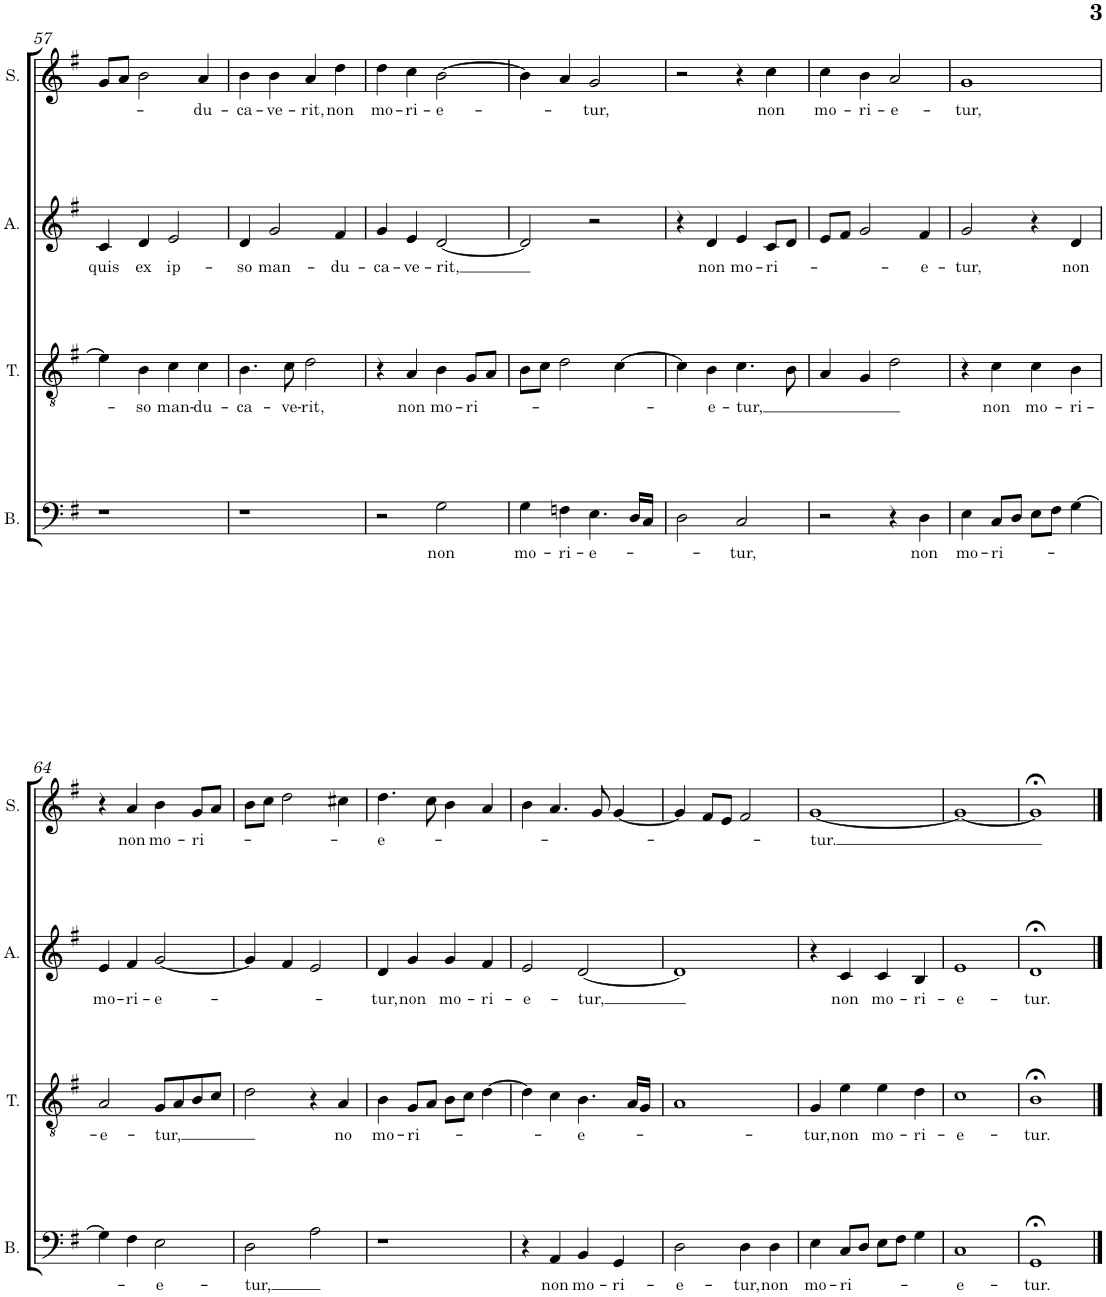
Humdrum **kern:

**kern	**text	**kern	**text	**kern	**text	**kern	**text
*part4	*part4	*part3	*part3	*part2	*part2	*part1	*part1
*staff4	*staff4	*staff3	*staff3	*staff2	*staff2	*staff1	*staff1
*I"Bass	*	*I"Tenor	*	*I"Alto	*	*I"Soprano	*
*I'B.	*	*I'T.	*	*I'A.	*	*I'S.	*
!!LO:PB:g=z
*clefF4	*	*clefGv2	*	*clefG2	*	*clefG2	*
*k[f#]	*	*k[f#]	*	*k[f#]	*	*k[f#]	*
*M4/4	*	*M4/4	*	*M4/4	*	*M4/4	*
*met(c)	*	*met(c)	*	*met(c)	*	*met(c)	*
=57	=57	=57	=57	=57	=57	=57	=57
!	!	!	!	!	!LO:LY:b	!	!
1r	.	4e\]	.	4c/	quis	8g/L	.
.	.	.	.	.	.	8a/J	.
!	!	!	!LO:LY:b	!	!LO:LY:b	!	!
.	.	4B\	-so	4d/	ex	2b\	.
!	!	!	!LO:LY:b	!	!LO:LY:b	!	!
.	.	4c\	man-	2e/	ip-	.	.
!	!	!	!LO:LY:b	!	!	!	!LO:LY:b
.	.	4c\	-du-	.	.	4a/	-du-
=58	=58	=58	=58	=58	=58	=58	=58
!	!	!	!LO:LY:b	!	!LO:LY:b	!	!LO:LY:b
1r	.	4.B\	-ca-	4d/	-so	4b\	-ca-
!	!	!	!	!	!LO:LY:b	!	!LO:LY:b
.	.	.	.	2g/	man-	4b\	-ve-
!	!	!	!LO:LY:b	!	!	!	!
.	.	8c\	-ve-	.	.	.	.
!	!	!	!LO:LY:b	!	!	!	!LO:LY:b
.	.	2d\	-rit,	.	.	4a/	-rit,
!	!	!	!	!	!LO:LY:b	!	!LO:LY:b
.	.	.	.	4f#/	-du-	4dd\	non
=59	=59	=59	=59	=59	=59	=59	=59
!	!	!	!	!	!LO:LY:b	!	!LO:LY:b
2r	.	4r	.	4g/	-ca-	4dd\	mo-
!	!	!	!LO:LY:b	!	!LO:LY:b	!	!LO:LY:b
.	.	4A/	non	4e/	-ve-	4cc\	-ri-
!	!LO:LY:b	!	!LO:LY:b	!	!LO:LY:b	!	!LO:LY:b
2G\	non	4B\	mo-	[2d/	-rit,	[2b\	-e-
!	!	!	!LO:LY:b	!	!	!	!
.	.	8G/L	ri-	.	.	.	.
.	.	8A/J	.	.	.	.	.
=60	=60	=60	=60	=60	=60	=60	=60
!	!LO:LY:b	!	!	!	!	!	!
4G\	mo-	8B\L	.	2d/]	.	4b\]	.
.	.	8c\J	.	.	.	.	.
!	!LO:LY:b	!	!	!	!	!	!
4Fn\	-ri-	2d\	.	.	.	4a/	.
!	!LO:LY:b	!	!	!	!	!	!LO:LY:b
4.E\	-e-	.	.	2r	.	2g/	-tur,
.	.	[4c\	.	.	.	.	.
16D/LL	.	.	.	.	.	.	.
16C/JJ	.	.	.	.	.	.	.
=61	=61	=61	=61	=61	=61	=61	=61
2D\	.	4c\]	.	4r	.	2r	.
!	!	!	!LO:LY:b	!	!LO:LY:b	!	!
.	.	4B\	-e-	4d/	non	.	.
!	!LO:LY:b	!	!LO:LY:b	!	!LO:LY:b	!	!
2C/	-tur,	4.c\	-tur,	4e/	mo-	4r	.
!	!	!	!	!	!LO:LY:b	!	!LO:LY:b
.	.	.	.	8c/L	-ri-	4cc\	non
.	.	8B\	.	8d/J	.	.	.
=62	=62	=62	=62	=62	=62	=62	=62
!	!	!	!	!	!	!	!LO:LY:b
2r	.	4A/	.	8e/L	.	4cc\	mo-
.	.	.	.	8f#/J	.	.	.
!	!	!	!	!	!	!	!LO:LY:b
.	.	4G/	.	2g/	.	4b\	-ri-
!	!	!	!	!	!	!	!LO:LY:b
4r	.	2d\	.	.	.	2a/	-e-
!	!LO:LY:b	!	!	!	!LO:LY:b	!	!
4D\	non	.	.	4f#/	-e-	.	.
=63	=63	=63	=63	=63	=63	=63	=63
!	!LO:LY:b	!	!	!	!LO:LY:b	!	!LO:LY:b
4E\	mo-	4r	.	2g/	-tur,	1g	-tur,
!	!LO:LY:b	!	!LO:LY:b	!	!	!	!
8C/L	-ri-	4c\	non	.	.	.	.
8D/J	.	.	.	.	.	.	.
!	!	!	!LO:LY:b	!	!	!	!
8E\L	.	4c\	mo-	4r	.	.	.
8F#\J	.	.	.	.	.	.	.
!	!	!	!LO:LY:b	!	!LO:LY:b	!	!
[4G\	.	4B\	-ri-	4d/	non	.	.
!!LO:LB:g=z
=64	=64	=64	=64	=64	=64	=64	=64
!	!	!	!LO:LY:b	!	!LO:LY:b	!	!
4G\]	.	2A/	-e-	4e/	mo-	4r	.
!	!	!	!	!	!LO:LY:b	!	!LO:LY:b
4F#\	.	.	.	4f#/	-ri-	4a/	non
!	!LO:LY:b	!	!LO:LY:b	!	!LO:LY:b	!	!LO:LY:b
2E\	-e-	8G/L	-tur,	[2g/	-e-	4b\	mo-
.	.	8A/	.	.	.	.	.
!	!	!	!	!	!	!	!LO:LY:b
.	.	8B/	.	.	.	8g/L	-ri-
.	.	8c/J	.	.	.	8a/J	.
=65	=65	=65	=65	=65	=65	=65	=65
!	!LO:LY:b	!	!	!	!	!	!
2D\	-tur,	2d\	.	4g/]	.	8b\L	.
.	.	.	.	.	.	8cc\J	.
.	.	.	.	4f#/	.	2dd\	.
2A\	.	4r	.	2e/	.	.	.
!	!	!	!LO:LY:b	!	!	!	!
.	.	4A/	no	.	.	4cc#X\	.
=66	=66	=66	=66	=66	=66	=66	=66
!	!	!	!LO:LY:b	!	!LO:LY:b	!	!LO:LY:b
1r	.	4B\	mo-	4d/	-tur,	4.dd\	-e-
!	!	!	!LO:LY:b	!	!LO:LY:b	!	!
.	.	8G/L	-ri-	4g/	non	.	.
.	.	8A/J	.	.	.	8cc\	.
!	!	!	!	!	!LO:LY:b	!	!
.	.	8B\L	.	4g/	mo-	4b\	.
.	.	8c\J	.	.	.	.	.
!	!	!	!	!	!LO:LY:b	!	!
.	.	[4d\	.	4f#/	-ri-	4a/	.
=67	=67	=67	=67	=67	=67	=67	=67
!	!	!	!	!	!LO:LY:b	!	!
4r	.	4d\]	.	2e/	-e-	4b\	.
!	!LO:LY:b	!	!	!	!	!	!
4AA/	non	4c\	.	.	.	4.a/	.
!	!LO:LY:b	!	!LO:LY:b	!	!LO:LY:b	!	!
4BB/	mo-	4.B\	-e-	[2d/	-tur,	.	.
.	.	.	.	.	.	8g/	.
!	!LO:LY:b	!	!	!	!	!	!
4GG/	-ri-	.	.	.	.	[4g/	.
.	.	16A/LL	.	.	.	.	.
.	.	16G/JJ	.	.	.	.	.
=68	=68	=68	=68	=68	=68	=68	=68
!	!LO:LY:b	!	!	!	!	!	!
2D\	-e-	1A	.	1d]	.	4g/]	.
.	.	.	.	.	.	8f#/L	.
.	.	.	.	.	.	8e/J	.
!	!LO:LY:b	!	!	!	!	!	!
4D\	-tur,	.	.	.	.	2f#/	.
!	!LO:LY:b	!	!	!	!	!	!
4D\	non	.	.	.	.	.	.
=69	=69	=69	=69	=69	=69	=69	=69
!	!LO:LY:b	!	!LO:LY:b	!	!	!	!LO:LY:b
4E\	mo-	4G/	tur,	4r	.	[1g	-tur.
!	!LO:LY:b	!	!LO:LY:b	!	!LO:LY:b	!	!
8C/L	-ri-	4e\	non	4c/	non	.	.
8D/J	.	.	.	.	.	.	.
!	!	!	!LO:LY:b	!	!LO:LY:b	!	!
8E\L	.	4e\	mo-	4c/	mo-	.	.
8F#\J	.	.	.	.	.	.	.
!	!	!	!LO:LY:b	!	!LO:LY:b	!	!
4G\	.	4d\	-ri-	4B/	-ri-	.	.
=70	=70	=70	=70	=70	=70	=70	=70
!	!LO:LY:b	!	!LO:LY:b	!	!LO:LY:b	!	!
1C	-e-	1c	-e-	1e	-e-	1g_	.
=71	=71	=71	=71	=71	=71	=71	=71
!	!LO:LY:b	!	!LO:LY:b	!	!LO:LY:b	!	!
1GG;<	-tur.	1B;<	-tur.	1d;<	-tur.	1g;<]	.
==	==	==	==	==	==	==	==
*-	*-	*-	*-	*-	*-	*-	*-
